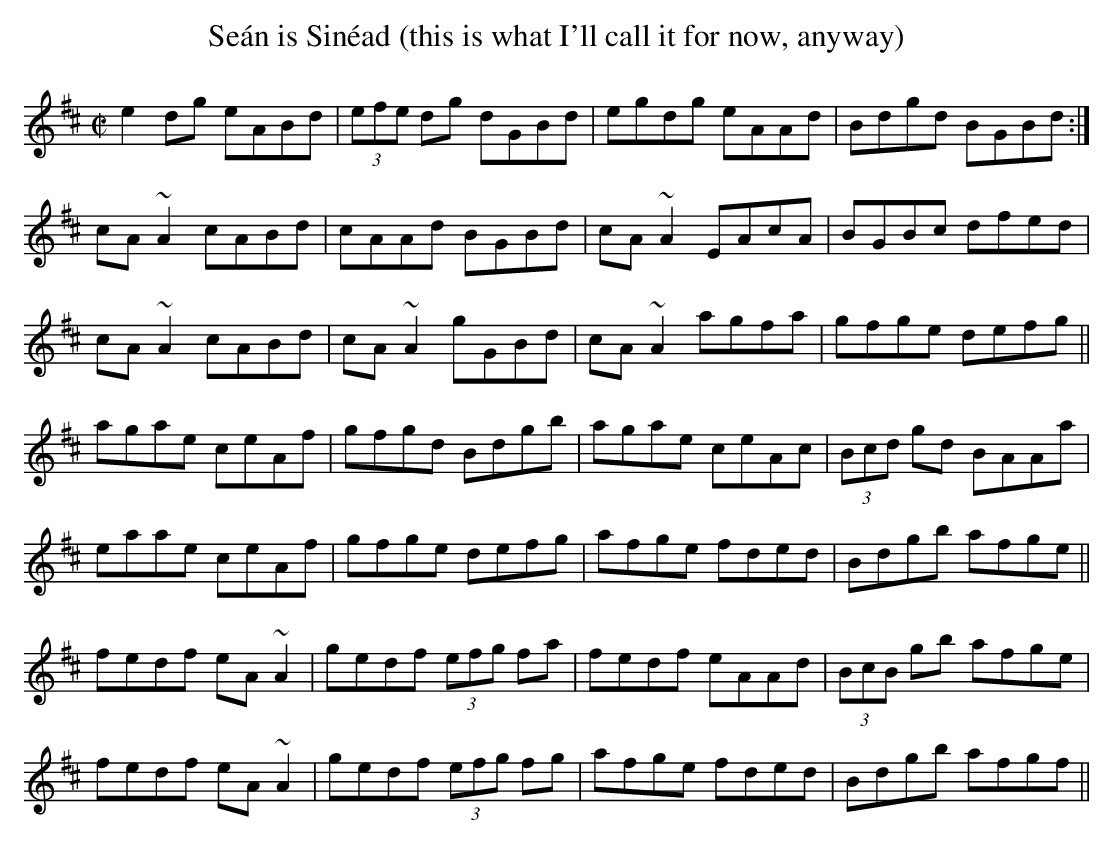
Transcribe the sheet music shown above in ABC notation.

X:1
T:Seán is Sinéad (this is what I'll call it for now, anyway)
M:C|
K:Amix
e2dg eABd|(3efe dg dGBd|egdg eAAd|Bdgd BGBd:|
cA~A2 cABd|cAAd BGBd|cA~A2 EAcA|BGBc dfed|
cA~A2 cABd|cA~A2 gGBd|cA~A2 agfa|gfge defg||
agae ceAf|gfgd Bdgb|agae ceAc|(3Bcd gd BAAa|
eaae ceAf|gfge defg|afge fded|Bdgb afge||
fedf eA~A2|gedf (3efg fa|fedf eAAd|(3BcB gb afge|
fedf eA~A2|gedf (3efg fg|afge fded|Bdgb afgf||
